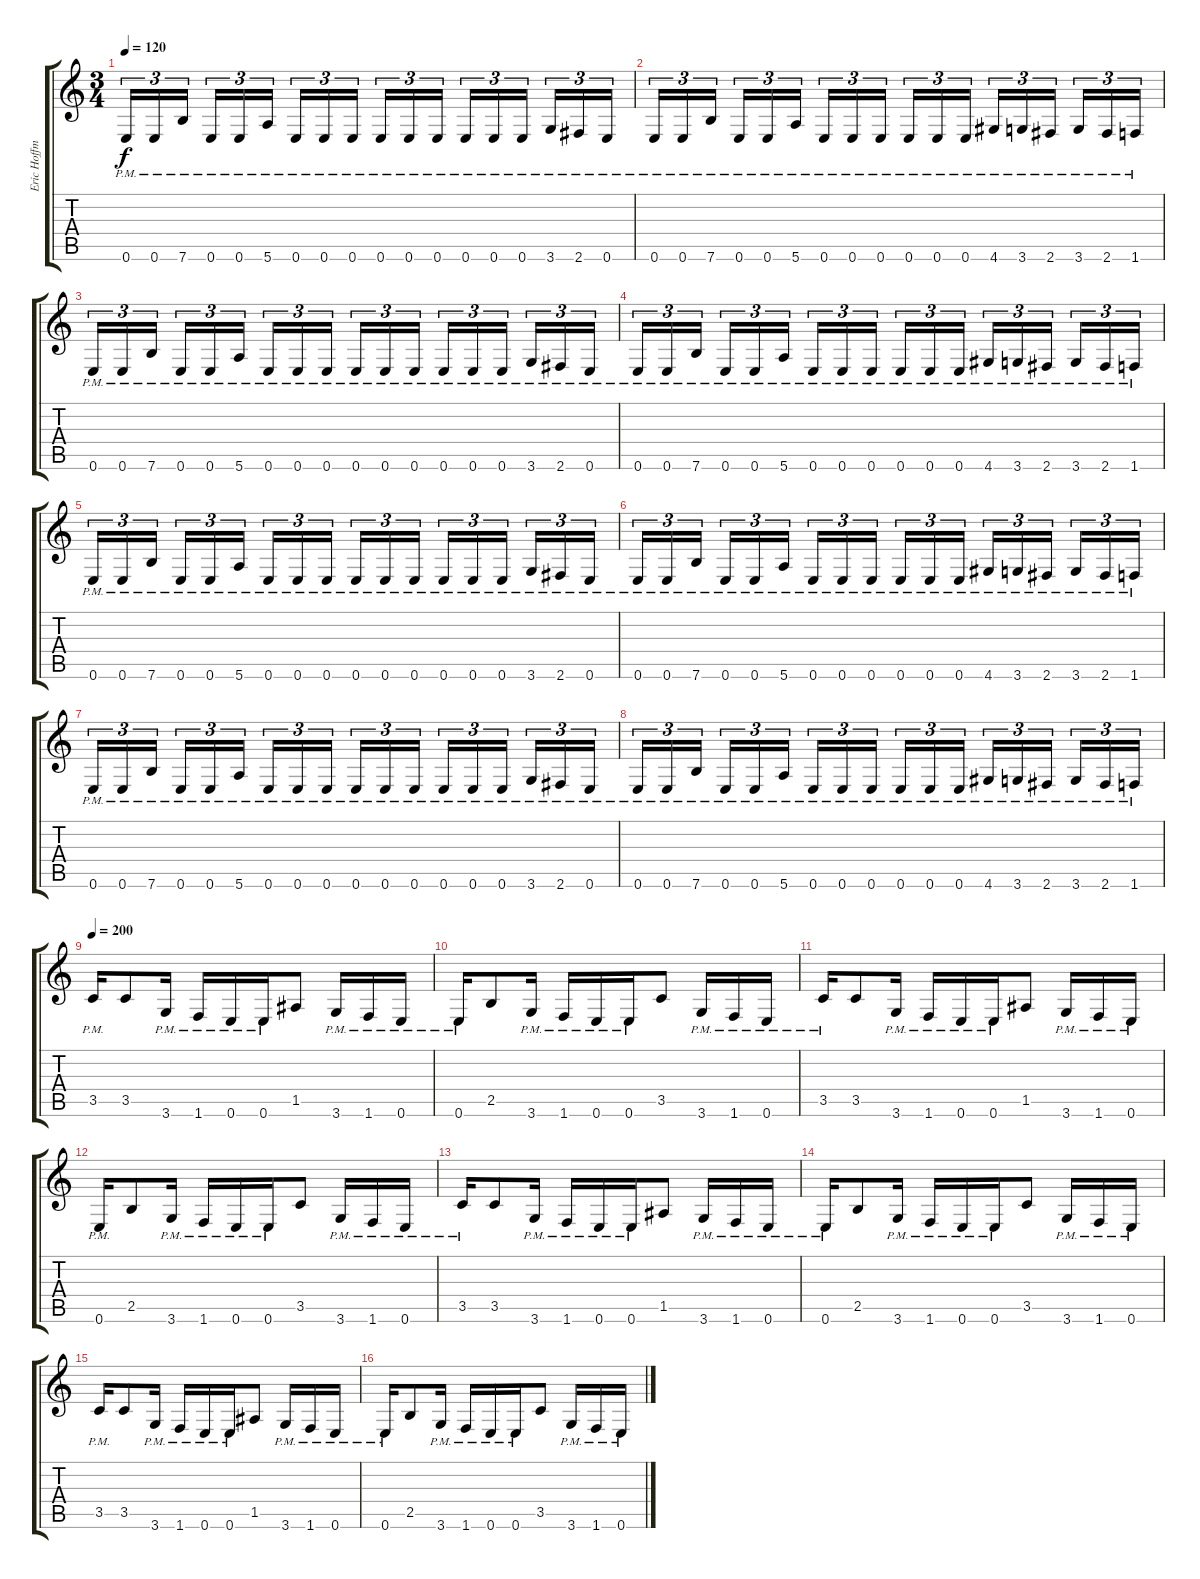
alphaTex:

\track ("Eric Hoffman" "Eric Hoffm") {instrument distortionguitar}
\staff {score tabs}
\tuning (E4 B3 G3 D3 A2 E2) {hide}
\ts (3 4)
\tempo 120
\clef g2
\ks c
0.6{pm}.16{tu (3 2) dy f} 0.6{pm}.16{tu (3 2)} 7.6{pm}.16{tu (3 2)} 0.6{pm}.16{tu (3 2)} 0.6{pm}.16{tu (3 2)} 5.6{pm}.16{tu (3 2)} 0.6{pm}.16{tu (3 2)} 0.6{pm}.16{tu (3 2)} 0.6{pm}.16{tu (3 2)} 0.6{pm}.16{tu (3 2)} 0.6{pm}.16{tu (3 2)} 0.6{pm}.16{tu (3 2)} 0.6{pm}.16{tu (3 2)} 0.6{pm}.16{tu (3 2)} 0.6{pm}.16{tu (3 2)} 3.6{pm}.16{tu (3 2)} 2.6{pm}.16{tu (3 2)} 0.6{pm}.16{tu (3 2)} |
0.6{pm}.16{tu (3 2)} 0.6{pm}.16{tu (3 2)} 7.6{pm}.16{tu (3 2)} 0.6{pm}.16{tu (3 2)} 0.6{pm}.16{tu (3 2)} 5.6{pm}.16{tu (3 2)} 0.6{pm}.16{tu (3 2)} 0.6{pm}.16{tu (3 2)} 0.6{pm}.16{tu (3 2)} 0.6{pm}.16{tu (3 2)} 0.6{pm}.16{tu (3 2)} 0.6{pm}.16{tu (3 2)} 4.6{pm}.16{tu (3 2)} 3.6{pm}.16{tu (3 2)} 2.6{pm}.16{tu (3 2)} 3.6{pm}.16{tu (3 2)} 2.6{pm}.16{tu (3 2)} 1.6{pm}.16{tu (3 2)} |
0.6{pm}.16{tu (3 2)} 0.6{pm}.16{tu (3 2)} 7.6{pm}.16{tu (3 2)} 0.6{pm}.16{tu (3 2)} 0.6{pm}.16{tu (3 2)} 5.6{pm}.16{tu (3 2)} 0.6{pm}.16{tu (3 2)} 0.6{pm}.16{tu (3 2)} 0.6{pm}.16{tu (3 2)} 0.6{pm}.16{tu (3 2)} 0.6{pm}.16{tu (3 2)} 0.6{pm}.16{tu (3 2)} 0.6{pm}.16{tu (3 2)} 0.6{pm}.16{tu (3 2)} 0.6{pm}.16{tu (3 2)} 3.6{pm}.16{tu (3 2)} 2.6{pm}.16{tu (3 2)} 0.6{pm}.16{tu (3 2)} |
0.6{pm}.16{tu (3 2)} 0.6{pm}.16{tu (3 2)} 7.6{pm}.16{tu (3 2)} 0.6{pm}.16{tu (3 2)} 0.6{pm}.16{tu (3 2)} 5.6{pm}.16{tu (3 2)} 0.6{pm}.16{tu (3 2)} 0.6{pm}.16{tu (3 2)} 0.6{pm}.16{tu (3 2)} 0.6{pm}.16{tu (3 2)} 0.6{pm}.16{tu (3 2)} 0.6{pm}.16{tu (3 2)} 4.6{pm}.16{tu (3 2)} 3.6{pm}.16{tu (3 2)} 2.6{pm}.16{tu (3 2)} 3.6{pm}.16{tu (3 2)} 2.6{pm}.16{tu (3 2)} 1.6{pm}.16{tu (3 2)} |
0.6{pm}.16{tu (3 2)} 0.6{pm}.16{tu (3 2)} 7.6{pm}.16{tu (3 2)} 0.6{pm}.16{tu (3 2)} 0.6{pm}.16{tu (3 2)} 5.6{pm}.16{tu (3 2)} 0.6{pm}.16{tu (3 2)} 0.6{pm}.16{tu (3 2)} 0.6{pm}.16{tu (3 2)} 0.6{pm}.16{tu (3 2)} 0.6{pm}.16{tu (3 2)} 0.6{pm}.16{tu (3 2)} 0.6{pm}.16{tu (3 2)} 0.6{pm}.16{tu (3 2)} 0.6{pm}.16{tu (3 2)} 3.6{pm}.16{tu (3 2)} 2.6{pm}.16{tu (3 2)} 0.6{pm}.16{tu (3 2)} |
0.6{pm}.16{tu (3 2)} 0.6{pm}.16{tu (3 2)} 7.6{pm}.16{tu (3 2)} 0.6{pm}.16{tu (3 2)} 0.6{pm}.16{tu (3 2)} 5.6{pm}.16{tu (3 2)} 0.6{pm}.16{tu (3 2)} 0.6{pm}.16{tu (3 2)} 0.6{pm}.16{tu (3 2)} 0.6{pm}.16{tu (3 2)} 0.6{pm}.16{tu (3 2)} 0.6{pm}.16{tu (3 2)} 4.6{pm}.16{tu (3 2)} 3.6{pm}.16{tu (3 2)} 2.6{pm}.16{tu (3 2)} 3.6{pm}.16{tu (3 2)} 2.6{pm}.16{tu (3 2)} 1.6{pm}.16{tu (3 2)} |
0.6{pm}.16{tu (3 2)} 0.6{pm}.16{tu (3 2)} 7.6{pm}.16{tu (3 2)} 0.6{pm}.16{tu (3 2)} 0.6{pm}.16{tu (3 2)} 5.6{pm}.16{tu (3 2)} 0.6{pm}.16{tu (3 2)} 0.6{pm}.16{tu (3 2)} 0.6{pm}.16{tu (3 2)} 0.6{pm}.16{tu (3 2)} 0.6{pm}.16{tu (3 2)} 0.6{pm}.16{tu (3 2)} 0.6{pm}.16{tu (3 2)} 0.6{pm}.16{tu (3 2)} 0.6{pm}.16{tu (3 2)} 3.6{pm}.16{tu (3 2)} 2.6{pm}.16{tu (3 2)} 0.6{pm}.16{tu (3 2)} |
0.6{pm}.16{tu (3 2)} 0.6{pm}.16{tu (3 2)} 7.6{pm}.16{tu (3 2)} 0.6{pm}.16{tu (3 2)} 0.6{pm}.16{tu (3 2)} 5.6{pm}.16{tu (3 2)} 0.6{pm}.16{tu (3 2)} 0.6{pm}.16{tu (3 2)} 0.6{pm}.16{tu (3 2)} 0.6{pm}.16{tu (3 2)} 0.6{pm}.16{tu (3 2)} 0.6{pm}.16{tu (3 2)} 4.6{pm}.16{tu (3 2)} 3.6{pm}.16{tu (3 2)} 2.6{pm}.16{tu (3 2)} 3.6{pm}.16{tu (3 2)} 2.6{pm}.16{tu (3 2)} 1.6{pm}.16{tu (3 2)} |
\tempo 200
3.5{pm}.16 3.5.8 3.6{pm}.16 1.6{pm}.16 0.6{pm}.16 0.6{pm}.16 1.5.8 3.6{pm}.16 1.6{pm}.16 0.6{pm}.16 |
0.6{pm}.16 2.5.8 3.6{pm}.16 1.6{pm}.16 0.6{pm}.16 0.6{pm}.16 3.5.8 3.6{pm}.16 1.6{pm}.16 0.6{pm}.16 |
3.5{pm}.16 3.5.8 3.6{pm}.16 1.6{pm}.16 0.6{pm}.16 0.6{pm}.16 1.5.8 3.6{pm}.16 1.6{pm}.16 0.6{pm}.16 |
0.6{pm}.16 2.5.8 3.6{pm}.16 1.6{pm}.16 0.6{pm}.16 0.6{pm}.16 3.5.8 3.6{pm}.16 1.6{pm}.16 0.6{pm}.16 |
3.5{pm}.16 3.5.8 3.6{pm}.16 1.6{pm}.16 0.6{pm}.16 0.6{pm}.16 1.5.8 3.6{pm}.16 1.6{pm}.16 0.6{pm}.16 |
0.6{pm}.16 2.5.8 3.6{pm}.16 1.6{pm}.16 0.6{pm}.16 0.6{pm}.16 3.5.8 3.6{pm}.16 1.6{pm}.16 0.6{pm}.16 |
3.5{pm}.16 3.5.8 3.6{pm}.16 1.6{pm}.16 0.6{pm}.16 0.6{pm}.16 1.5.8 3.6{pm}.16 1.6{pm}.16 0.6{pm}.16 |
0.6{pm}.16 2.5.8 3.6{pm}.16 1.6{pm}.16 0.6{pm}.16 0.6{pm}.16 3.5.8 3.6{pm}.16 1.6{pm}.16 0.6{pm}.16
